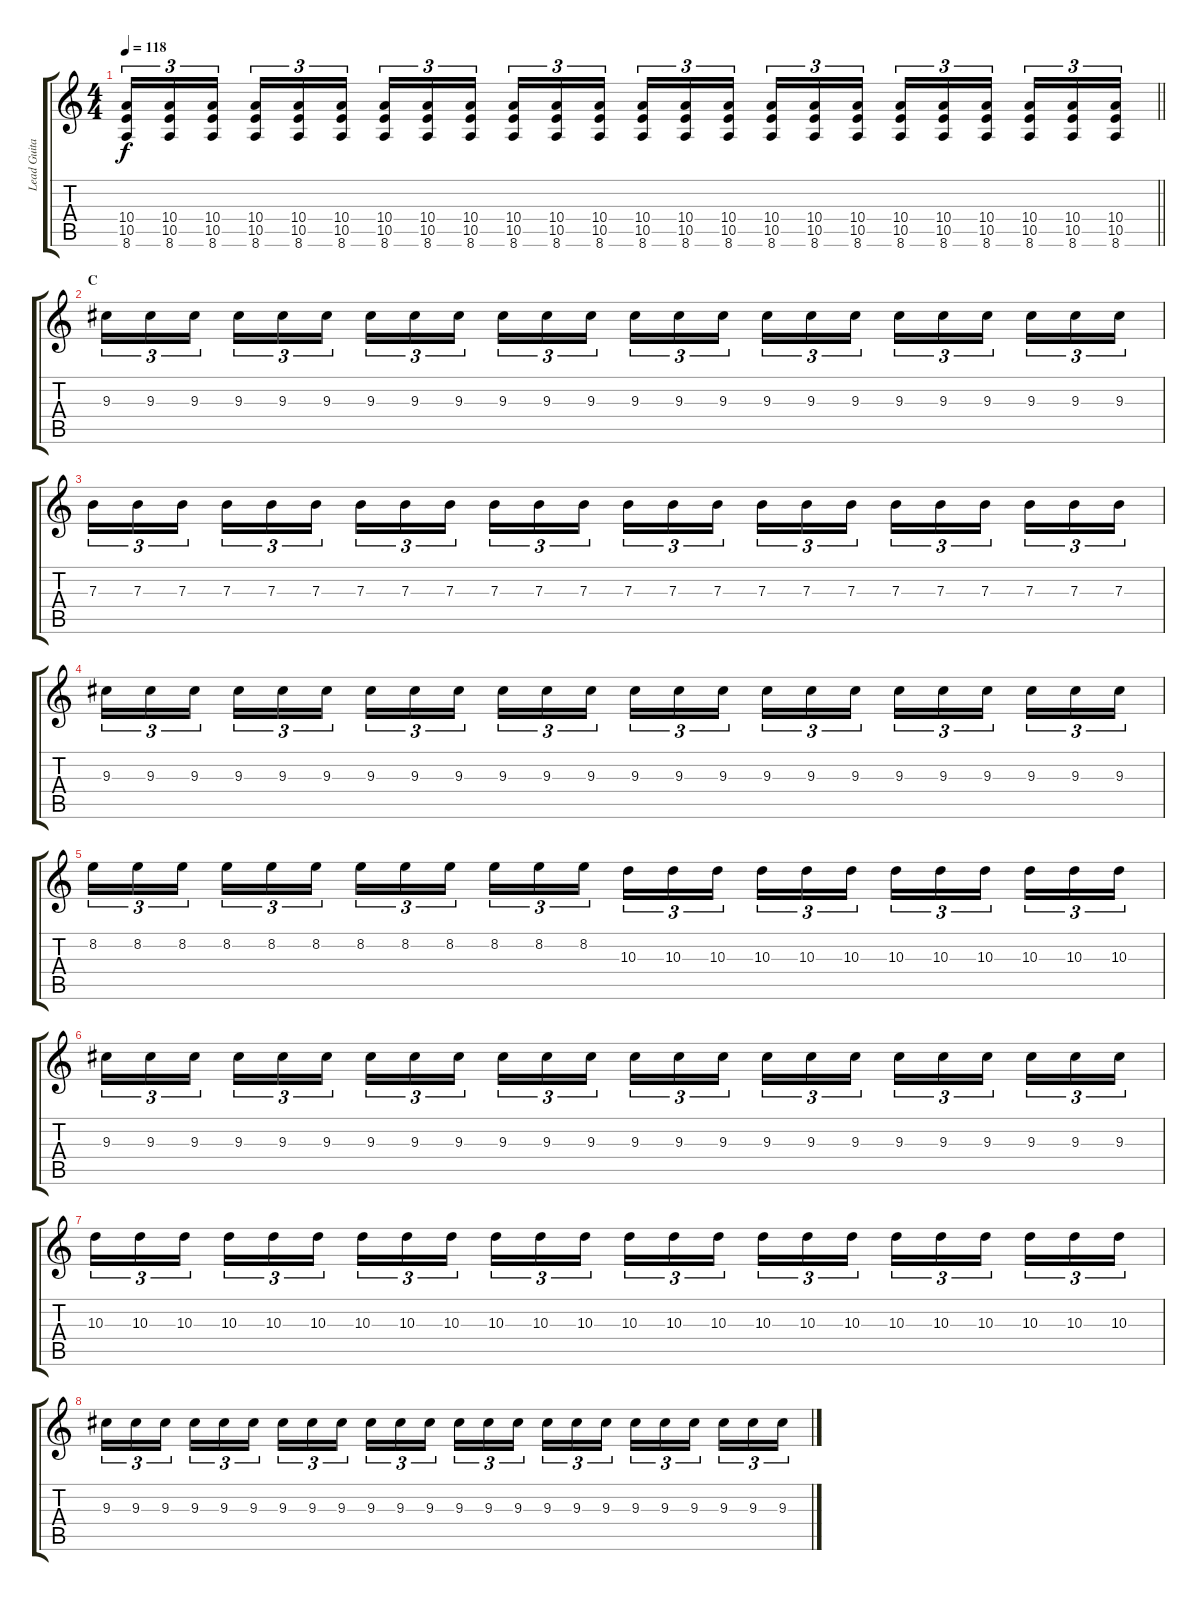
\track ("Lead Guitar" "Lead Guita") {instrument overdrivenguitar}
\staff {score tabs}
\tuning (Db4 Ab3 E3 B2 Gb2 Db2) {hide}
\ts (4 4)
\tempo 118
\clef g2
\barLineRight lightlight
\ks c
(10.4 10.5 8.6).16{tu (3 2) dy f} (10.4 10.5 8.6).16{tu (3 2)} (10.4 10.5 8.6).16{tu (3 2) beam splitsecondary} (10.4 10.5 8.6).16{tu (3 2)} (10.4 10.5 8.6).16{tu (3 2)} (10.4 10.5 8.6).16{tu (3 2)} (10.4 10.5 8.6).16{tu (3 2)} (10.4 10.5 8.6).16{tu (3 2)} (10.4 10.5 8.6).16{tu (3 2) beam splitsecondary} (10.4 10.5 8.6).16{tu (3 2)} (10.4 10.5 8.6).16{tu (3 2)} (10.4 10.5 8.6).16{tu (3 2)} (10.4 10.5 8.6).16{tu (3 2)} (10.4 10.5 8.6).16{tu (3 2)} (10.4 10.5 8.6).16{tu (3 2) beam splitsecondary} (10.4 10.5 8.6).16{tu (3 2)} (10.4 10.5 8.6).16{tu (3 2)} (10.4 10.5 8.6).16{tu (3 2)} (10.4 10.5 8.6).16{tu (3 2)} (10.4 10.5 8.6).16{tu (3 2)} (10.4 10.5 8.6).16{tu (3 2) beam splitsecondary} (10.4 10.5 8.6).16{tu (3 2)} (10.4 10.5 8.6).16{tu (3 2)} (10.4 10.5 8.6).16{tu (3 2)} |
\section ("" "C")
9.3.16{tu (3 2)} 9.3.16{tu (3 2)} 9.3.16{tu (3 2) beam splitsecondary} 9.3.16{tu (3 2)} 9.3.16{tu (3 2)} 9.3.16{tu (3 2)} 9.3.16{tu (3 2)} 9.3.16{tu (3 2)} 9.3.16{tu (3 2) beam splitsecondary} 9.3.16{tu (3 2)} 9.3.16{tu (3 2)} 9.3.16{tu (3 2)} 9.3.16{tu (3 2)} 9.3.16{tu (3 2)} 9.3.16{tu (3 2) beam splitsecondary} 9.3.16{tu (3 2)} 9.3.16{tu (3 2)} 9.3.16{tu (3 2)} 9.3.16{tu (3 2)} 9.3.16{tu (3 2)} 9.3.16{tu (3 2) beam splitsecondary} 9.3.16{tu (3 2)} 9.3.16{tu (3 2)} 9.3.16{tu (3 2)} |
7.3.16{tu (3 2)} 7.3.16{tu (3 2)} 7.3.16{tu (3 2) beam splitsecondary} 7.3.16{tu (3 2)} 7.3.16{tu (3 2)} 7.3.16{tu (3 2)} 7.3.16{tu (3 2)} 7.3.16{tu (3 2)} 7.3.16{tu (3 2) beam splitsecondary} 7.3.16{tu (3 2)} 7.3.16{tu (3 2)} 7.3.16{tu (3 2)} 7.3.16{tu (3 2)} 7.3.16{tu (3 2)} 7.3.16{tu (3 2) beam splitsecondary} 7.3.16{tu (3 2)} 7.3.16{tu (3 2)} 7.3.16{tu (3 2)} 7.3.16{tu (3 2)} 7.3.16{tu (3 2)} 7.3.16{tu (3 2) beam splitsecondary} 7.3.16{tu (3 2)} 7.3.16{tu (3 2)} 7.3.16{tu (3 2)} |
9.3.16{tu (3 2)} 9.3.16{tu (3 2)} 9.3.16{tu (3 2) beam splitsecondary} 9.3.16{tu (3 2)} 9.3.16{tu (3 2)} 9.3.16{tu (3 2)} 9.3.16{tu (3 2)} 9.3.16{tu (3 2)} 9.3.16{tu (3 2) beam splitsecondary} 9.3.16{tu (3 2)} 9.3.16{tu (3 2)} 9.3.16{tu (3 2)} 9.3.16{tu (3 2)} 9.3.16{tu (3 2)} 9.3.16{tu (3 2) beam splitsecondary} 9.3.16{tu (3 2)} 9.3.16{tu (3 2)} 9.3.16{tu (3 2)} 9.3.16{tu (3 2)} 9.3.16{tu (3 2)} 9.3.16{tu (3 2) beam splitsecondary} 9.3.16{tu (3 2)} 9.3.16{tu (3 2)} 9.3.16{tu (3 2)} |
8.2.16{tu (3 2)} 8.2.16{tu (3 2)} 8.2.16{tu (3 2) beam splitsecondary} 8.2.16{tu (3 2)} 8.2.16{tu (3 2)} 8.2.16{tu (3 2)} 8.2.16{tu (3 2)} 8.2.16{tu (3 2)} 8.2.16{tu (3 2) beam splitsecondary} 8.2.16{tu (3 2)} 8.2.16{tu (3 2)} 8.2.16{tu (3 2)} 10.3.16{tu (3 2)} 10.3.16{tu (3 2)} 10.3.16{tu (3 2) beam splitsecondary} 10.3.16{tu (3 2)} 10.3.16{tu (3 2)} 10.3.16{tu (3 2)} 10.3.16{tu (3 2)} 10.3.16{tu (3 2)} 10.3.16{tu (3 2) beam splitsecondary} 10.3.16{tu (3 2)} 10.3.16{tu (3 2)} 10.3.16{tu (3 2)} |
9.3.16{tu (3 2)} 9.3.16{tu (3 2)} 9.3.16{tu (3 2) beam splitsecondary} 9.3.16{tu (3 2)} 9.3.16{tu (3 2)} 9.3.16{tu (3 2)} 9.3.16{tu (3 2)} 9.3.16{tu (3 2)} 9.3.16{tu (3 2) beam splitsecondary} 9.3.16{tu (3 2)} 9.3.16{tu (3 2)} 9.3.16{tu (3 2)} 9.3.16{tu (3 2)} 9.3.16{tu (3 2)} 9.3.16{tu (3 2) beam splitsecondary} 9.3.16{tu (3 2)} 9.3.16{tu (3 2)} 9.3.16{tu (3 2)} 9.3.16{tu (3 2)} 9.3.16{tu (3 2)} 9.3.16{tu (3 2) beam splitsecondary} 9.3.16{tu (3 2)} 9.3.16{tu (3 2)} 9.3.16{tu (3 2)} |
10.3.16{tu (3 2)} 10.3.16{tu (3 2)} 10.3.16{tu (3 2) beam splitsecondary} 10.3.16{tu (3 2)} 10.3.16{tu (3 2)} 10.3.16{tu (3 2)} 10.3.16{tu (3 2)} 10.3.16{tu (3 2)} 10.3.16{tu (3 2) beam splitsecondary} 10.3.16{tu (3 2)} 10.3.16{tu (3 2)} 10.3.16{tu (3 2)} 10.3.16{tu (3 2)} 10.3.16{tu (3 2)} 10.3.16{tu (3 2) beam splitsecondary} 10.3.16{tu (3 2)} 10.3.16{tu (3 2)} 10.3.16{tu (3 2)} 10.3.16{tu (3 2)} 10.3.16{tu (3 2)} 10.3.16{tu (3 2) beam splitsecondary} 10.3.16{tu (3 2)} 10.3.16{tu (3 2)} 10.3.16{tu (3 2)} |
9.3.16{tu (3 2)} 9.3.16{tu (3 2)} 9.3.16{tu (3 2) beam splitsecondary} 9.3.16{tu (3 2)} 9.3.16{tu (3 2)} 9.3.16{tu (3 2)} 9.3.16{tu (3 2)} 9.3.16{tu (3 2)} 9.3.16{tu (3 2) beam splitsecondary} 9.3.16{tu (3 2)} 9.3.16{tu (3 2)} 9.3.16{tu (3 2)} 9.3.16{tu (3 2)} 9.3.16{tu (3 2)} 9.3.16{tu (3 2) beam splitsecondary} 9.3.16{tu (3 2)} 9.3.16{tu (3 2)} 9.3.16{tu (3 2)} 9.3.16{tu (3 2)} 9.3.16{tu (3 2)} 9.3.16{tu (3 2) beam splitsecondary} 9.3.16{tu (3 2)} 9.3.16{tu (3 2)} 9.3.16{tu (3 2)}
